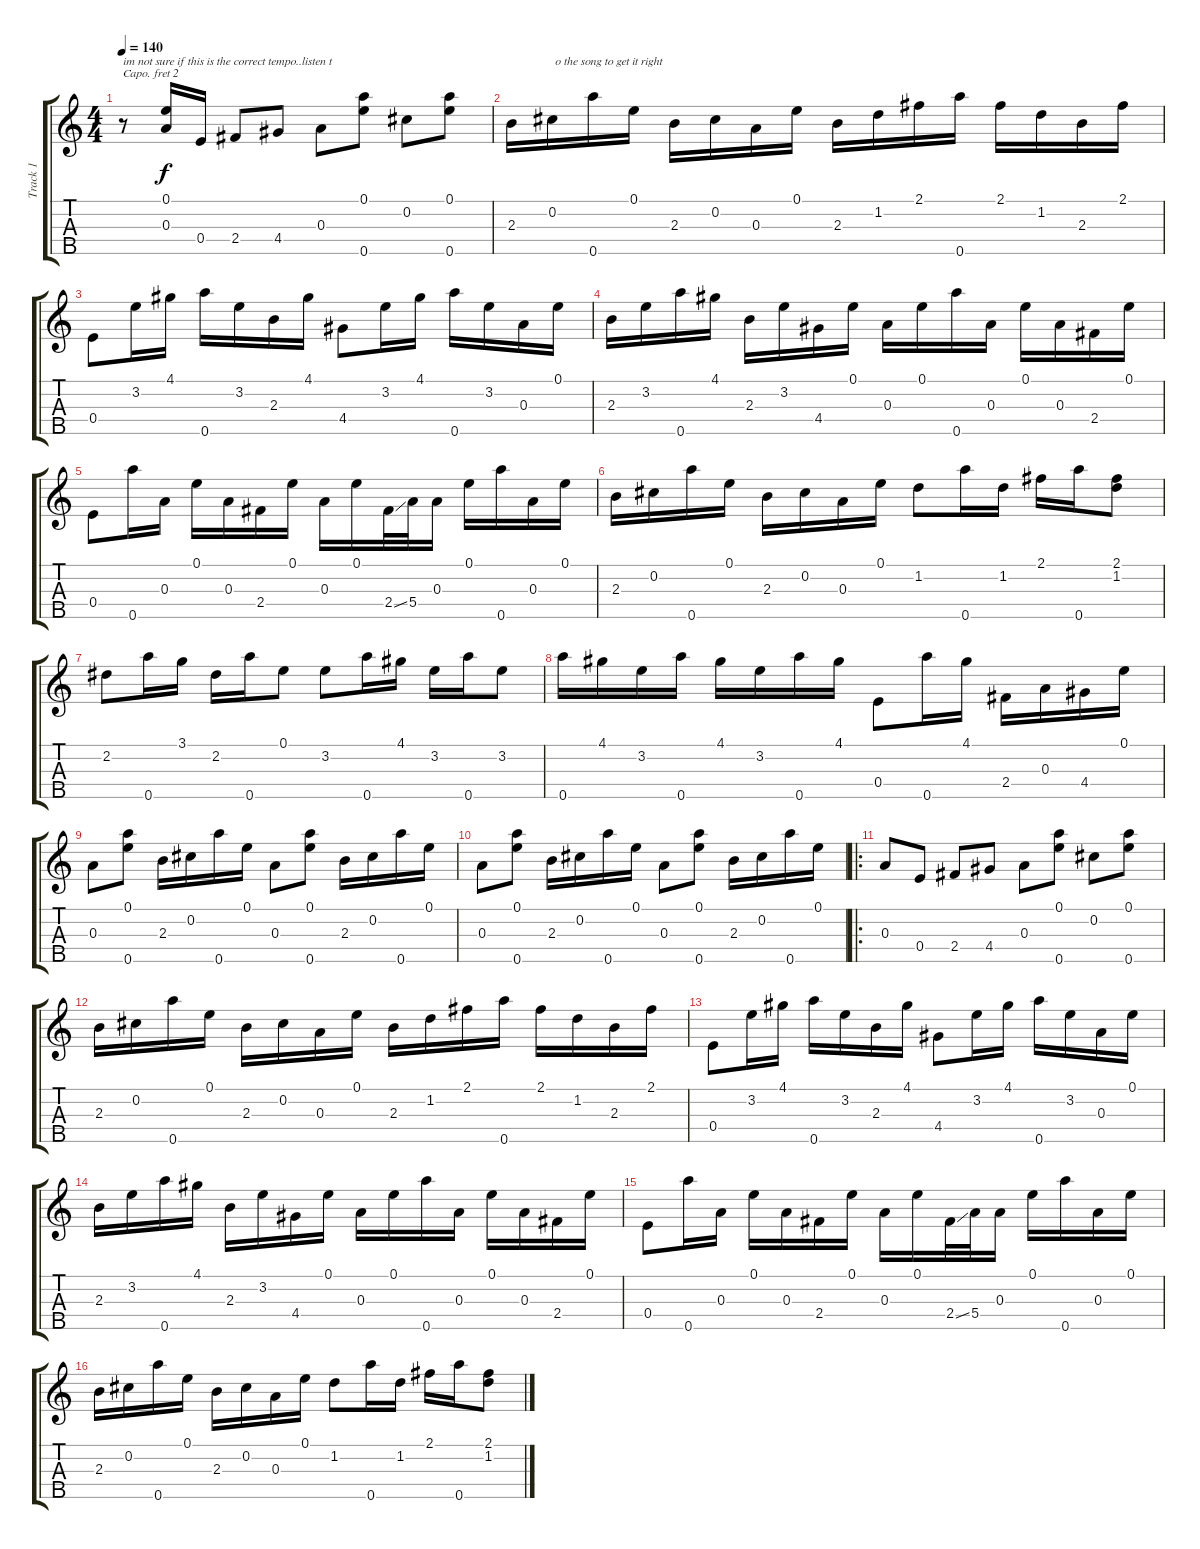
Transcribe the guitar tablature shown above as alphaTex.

\track ("Track 1" "Track 1") {instrument banjo}
\staff {score tabs}
\capo 2
\tuning (D4 B3 G3 D3 G4) {hide}
\displaytranspose 12
\ts (4 4)
\tempo 140
\clef g2
\ks c
r.8{txt "im not sure if this is the correct tempo..listen t" dy f instrument banjo} (0.1 0.3).16 0.4.16 2.4.8 4.4.8 0.3.8 (0.1 0.5).8 0.2.8 (0.1 0.5).8 |
2.3.16 0.2.16{txt " o the song to get it right"} 0.5.16 0.1.16 2.3.16 0.2.16 0.3.16 0.1.16 2.3.16 1.2.16 2.1.16 0.5.16 2.1.16 1.2.16 2.3.16 2.1.16 |
0.4.8 3.2.16 4.1.16 0.5.16 3.2.16 2.3.16 4.1.16 4.4.8 3.2.16 4.1.16 0.5.16 3.2.16 0.3.16 0.1.16 |
2.3.16 3.2.16 0.5.16 4.1.16 2.3.16 3.2.16 4.4.16 0.1.16 0.3.16 0.1.16 0.5.16 0.3.16 0.1.16 0.3.16 2.4.16 0.1.16 |
0.4.8 0.5.16 0.3.16 0.1.16 0.3.16 2.4.16 0.1.16 0.3.16 0.1.16 2.4{ss}.32 5.4.32 0.3.16 0.1.16 0.5.16 0.3.16 0.1.16 |
2.3.16 0.2.16 0.5.16 0.1.16 2.3.16 0.2.16 0.3.16 0.1.16 1.2.8 0.5.16 1.2.16 2.1.16 0.5.16 (2.1 1.2).8 |
2.2.8 0.5.16 3.1.16 2.2.16 0.5.16 0.1.8 3.2.8 0.5.16 4.1.16 3.2.16 0.5.16 3.2.8 |
0.5.16 4.1.16 3.2.16 0.5.16 4.1.16 3.2.16 0.5.16 4.1.16 0.4.8 0.5.16 4.1.16 2.4.16 0.3.16 4.4.16 0.1.16 |
0.3.8 (0.1 0.5).8 2.3.16 0.2.16 0.5.16 0.1.16 0.3.8 (0.1 0.5).8 2.3.16 0.2.16 0.5.16 0.1.16 |
0.3.8 (0.1 0.5).8 2.3.16 0.2.16 0.5.16 0.1.16 0.3.8 (0.1 0.5).8 2.3.16 0.2.16 0.5.16 0.1.16 |
\ro
0.3.8 0.4.8 2.4.8 4.4.8 0.3.8 (0.1 0.5).8 0.2.8 (0.1 0.5).8 |
2.3.16 0.2.16 0.5.16 0.1.16 2.3.16 0.2.16 0.3.16 0.1.16 2.3.16 1.2.16 2.1.16 0.5.16 2.1.16 1.2.16 2.3.16 2.1.16 |
0.4.8 3.2.16 4.1.16 0.5.16 3.2.16 2.3.16 4.1.16 4.4.8 3.2.16 4.1.16 0.5.16 3.2.16 0.3.16 0.1.16 |
2.3.16 3.2.16 0.5.16 4.1.16 2.3.16 3.2.16 4.4.16 0.1.16 0.3.16 0.1.16 0.5.16 0.3.16 0.1.16 0.3.16 2.4.16 0.1.16 |
0.4.8 0.5.16 0.3.16 0.1.16 0.3.16 2.4.16 0.1.16 0.3.16 0.1.16 2.4{ss}.32 5.4.32 0.3.16 0.1.16 0.5.16 0.3.16 0.1.16 |
2.3.16 0.2.16 0.5.16 0.1.16 2.3.16 0.2.16 0.3.16 0.1.16 1.2.8 0.5.16 1.2.16 2.1.16 0.5.16 (2.1 1.2).8
